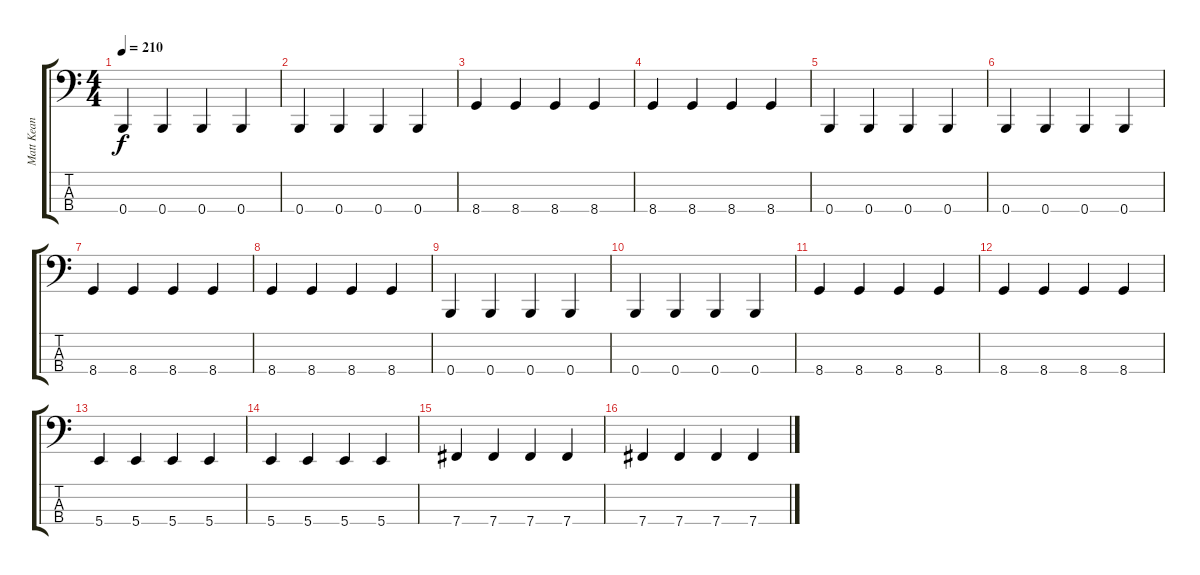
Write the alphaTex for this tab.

\track ("Matt Kean" "Matt Kean") {instrument electricbasspick}
\staff {score tabs}
\tuning (E2 B1 Gb1 B0) {hide}
\ts (4 4)
\tempo 210
\clef f4
\ks c
0.4.4{dy f} 0.4.4 0.4.4 0.4.4 |
0.4.4 0.4.4 0.4.4 0.4.4 |
8.4.4 8.4.4 8.4.4 8.4.4 |
8.4.4 8.4.4 8.4.4 8.4.4 |
0.4.4 0.4.4 0.4.4 0.4.4 |
0.4.4 0.4.4 0.4.4 0.4.4 |
8.4.4 8.4.4 8.4.4 8.4.4 |
8.4.4 8.4.4 8.4.4 8.4.4 |
0.4.4 0.4.4 0.4.4 0.4.4 |
0.4.4 0.4.4 0.4.4 0.4.4 |
8.4.4 8.4.4 8.4.4 8.4.4 |
8.4.4 8.4.4 8.4.4 8.4.4 |
5.4.4 5.4.4 5.4.4 5.4.4 |
5.4.4 5.4.4 5.4.4 5.4.4 |
7.4.4 7.4.4 7.4.4 7.4.4 |
7.4.4 7.4.4 7.4.4 7.4.4
